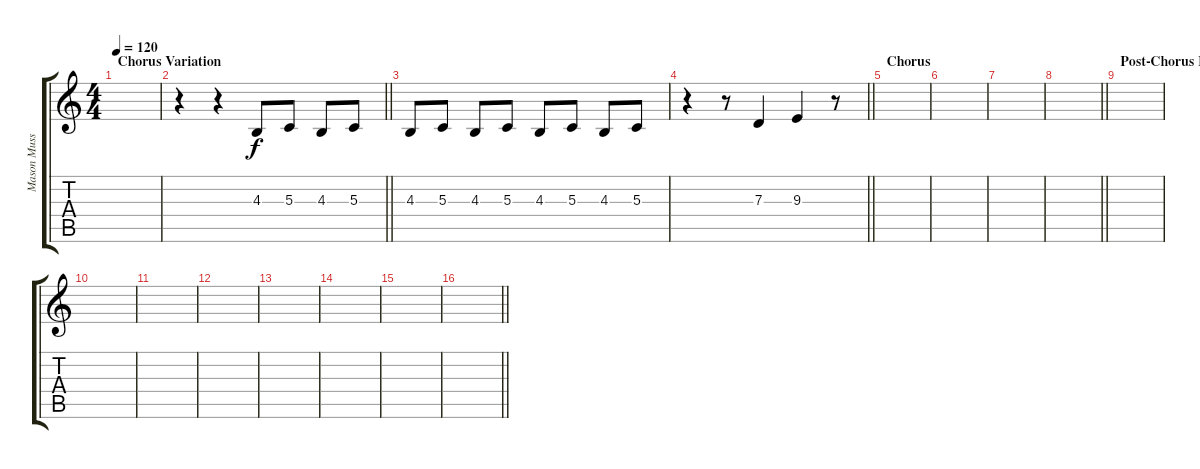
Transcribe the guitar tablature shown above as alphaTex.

\track ("Mason Musso (Studio Vocals)" "Mason Muss") {instrument clarinet}
\staff {score tabs}
\tuning (E4 B3 G3 D3 A2 E2) {hide}
\ts (4 4)
\section ("" "Chorus Variation")
\tempo 120
\clef g2
\ks c
|
\barLineRight lightlight
r.4{volume 6} r.4 4.3.8 5.3.8 4.3.8 5.3.8 |
4.3.8 5.3.8 4.3.8 5.3.8 4.3.8 5.3.8 4.3.8 5.3.8 |
\barLineRight lightlight
r.4{balance 14} r.8 7.3.4 9.3.4 r.8 |
\section ("" "Chorus")
|
|
|
\barLineRight lightlight
|
\section ("" "Post-Chorus Instrumental")
|
|
|
|
|
|
|
\barLineRight lightlight
